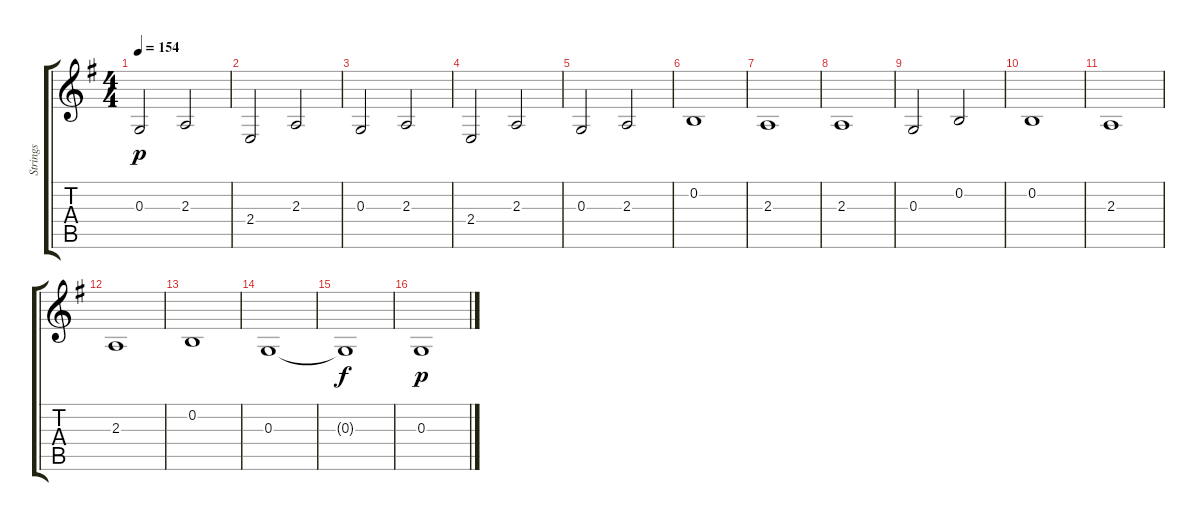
\track ("Strings" "Strings") {instrument stringensemble1}
\staff {score tabs}
\tuning (E4 B3 G3 D3 A2 E2) {hide}
\ts (4 4)
\tempo 154
\clef g2
\ks g
0.3.2{dy p} 2.3.2 |
2.4.2 2.3.2 |
0.3.2 2.3.2 |
2.4.2 2.3.2 |
0.3.2 2.3.2 |
0.2.1 |
2.3.1 |
2.3.1 |
0.3.2 0.2.2 |
0.2.1 |
2.3.1 |
2.3.1 |
0.2.1 |
0.3.1 |
0.3{t}.1{dy f} |
0.3.1{dy p}
